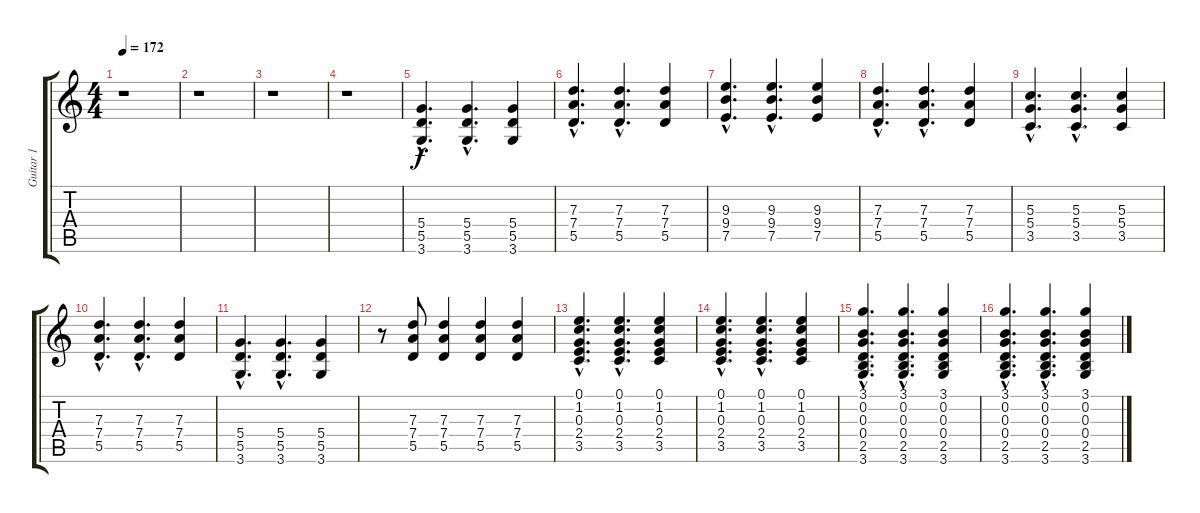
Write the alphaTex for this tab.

\track ("Guitar 1" "Guitar 1") {instrument distortionguitar}
\staff {score tabs}
\tuning (E4 B3 G3 D3 A2 E2) {hide}
\ts (4 4)
\tempo 172
\clef g2
\ks c
r.1{dy f} |
r.1 |
r.1 |
r.1 |
(5.4{hac} 5.5{hac} 3.6{hac}).4{d instrument distortionguitar} (5.4{hac} 5.5{hac} 3.6{hac}).4{d} (5.4 5.5 3.6).4 |
(7.3{hac} 7.4{hac} 5.5{hac}).4{d} (7.3{hac} 7.4{hac} 5.5{hac}).4{d} (7.3 7.4 5.5).4 |
(9.3{hac} 9.4{hac} 7.5{hac}).4{d} (9.3{hac} 9.4{hac} 7.5{hac}).4{d} (9.3 9.4 7.5).4 |
(7.3{hac} 7.4{hac} 5.5{hac}).4{d} (7.3{hac} 7.4{hac} 5.5{hac}).4{d} (7.3 7.4 5.5).4 |
(5.3{hac} 5.4{hac} 3.5{hac}).4{d} (5.3{hac} 5.4{hac} 3.5{hac}).4{d} (5.3 5.4 3.5).4 |
(7.3{hac} 7.4{hac} 5.5{hac}).4{d} (7.3{hac} 7.4{hac} 5.5{hac}).4{d} (7.3 7.4 5.5).4 |
(5.4{hac} 5.5{hac} 3.6{hac}).4{d} (5.4{hac} 5.5{hac} 3.6{hac}).4{d} (5.4 5.5 3.6).4 |
r.8 (7.3 7.4 5.5).8 (7.3 7.4 5.5).4 (7.3 7.4 5.5).4 (7.3 7.4 5.5).4 |
(0.1{hac} 1.2{hac} 0.3{hac} 2.4{hac} 3.5{hac}).4{d} (0.1{hac} 1.2{hac} 0.3{hac} 2.4{hac} 3.5{hac}).4{d} (0.1 1.2 0.3 2.4 3.5).4 |
(0.1{hac} 1.2{hac} 0.3{hac} 2.4{hac} 3.5{hac}).4{d} (0.1{hac} 1.2{hac} 0.3{hac} 2.4{hac} 3.5{hac}).4{d} (0.1 1.2 0.3 2.4 3.5).4 |
(3.1{hac} 0.2{hac} 0.3{hac} 0.4{hac} 2.5{hac} 3.6{hac}).4{d} (3.1{hac} 0.2{hac} 0.3{hac} 0.4{hac} 2.5{hac} 3.6{hac}).4{d} (3.1 0.2 0.3 0.4 2.5 3.6).4 |
(3.1{hac} 0.2{hac} 0.3{hac} 0.4{hac} 2.5{hac} 3.6{hac}).4{d} (3.1{hac} 0.2{hac} 0.3{hac} 0.4{hac} 2.5{hac} 3.6{hac}).4{d} (3.1 0.2 0.3 0.4 2.5 3.6).4
